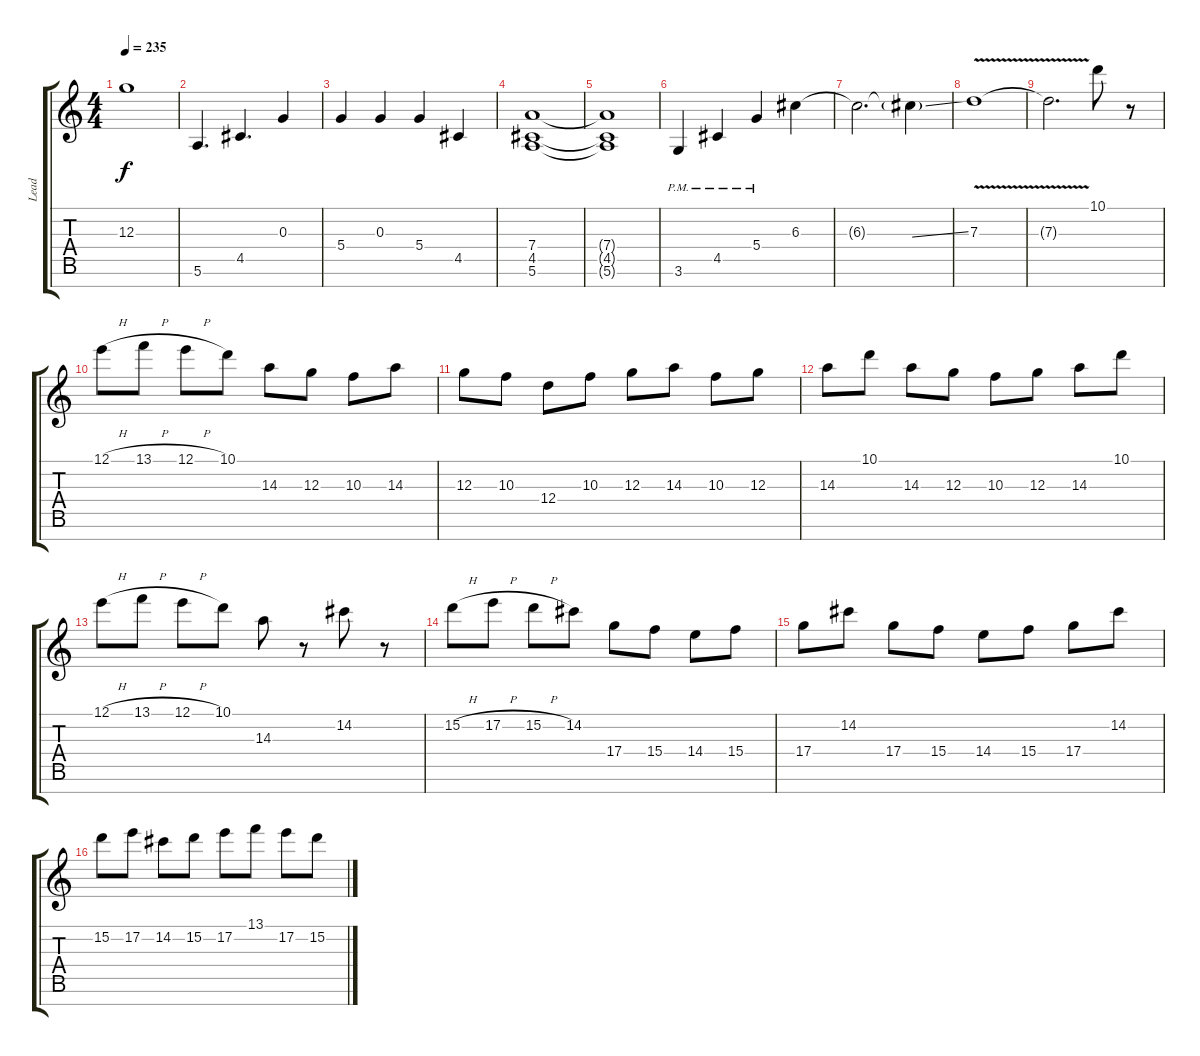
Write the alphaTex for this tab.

\track ("Lead" "Lead") {instrument distortionguitar}
\staff {score tabs}
\tuning (E4 B3 G3 D3 A2 E2 B1) {hide}
\ts (4 4)
\tempo 235
\clef g2
\ks c
12.3{t}.1{dy f} |
5.6.4{d} 4.5.4{d} 0.3.4 |
5.4.4 0.3.4 5.4.4 4.5.4 |
(7.4 4.5 5.6).1 |
(7.4{t} 4.5{t} 5.6{t}).1 |
3.6{pm}.4 4.5{pm}.4 5.4{pm}.4 6.3.4 |
6.3{t}.2{d} 6.3{ss g t}.4 |
7.3{v}.1 |
7.3{t}.2{d} 10.1.8 r.8 |
12.1{h}.8 13.1{h}.8 12.1{h}.8 10.1.8 14.3.8 12.3.8 10.3.8 14.3.8 |
12.3.8 10.3.8 12.4.8 10.3.8 12.3.8 14.3.8 10.3.8 12.3.8 |
14.3.8 10.1.8 14.3.8 12.3.8 10.3.8 12.3.8 14.3.8 10.1.8 |
12.1{h}.8 13.1{h}.8 12.1{h}.8 10.1.8 14.3.8 r.8 14.2.8 r.8 |
15.2{h}.8 17.2{h}.8 15.2{h}.8 14.2.8 17.4.8 15.4.8 14.4.8 15.4.8 |
17.4.8 14.2.8 17.4.8 15.4.8 14.4.8 15.4.8 17.4.8 14.2.8 |
15.2.8 17.2.8 14.2.8 15.2.8 17.2.8 13.1.8 17.2.8 15.2.8
